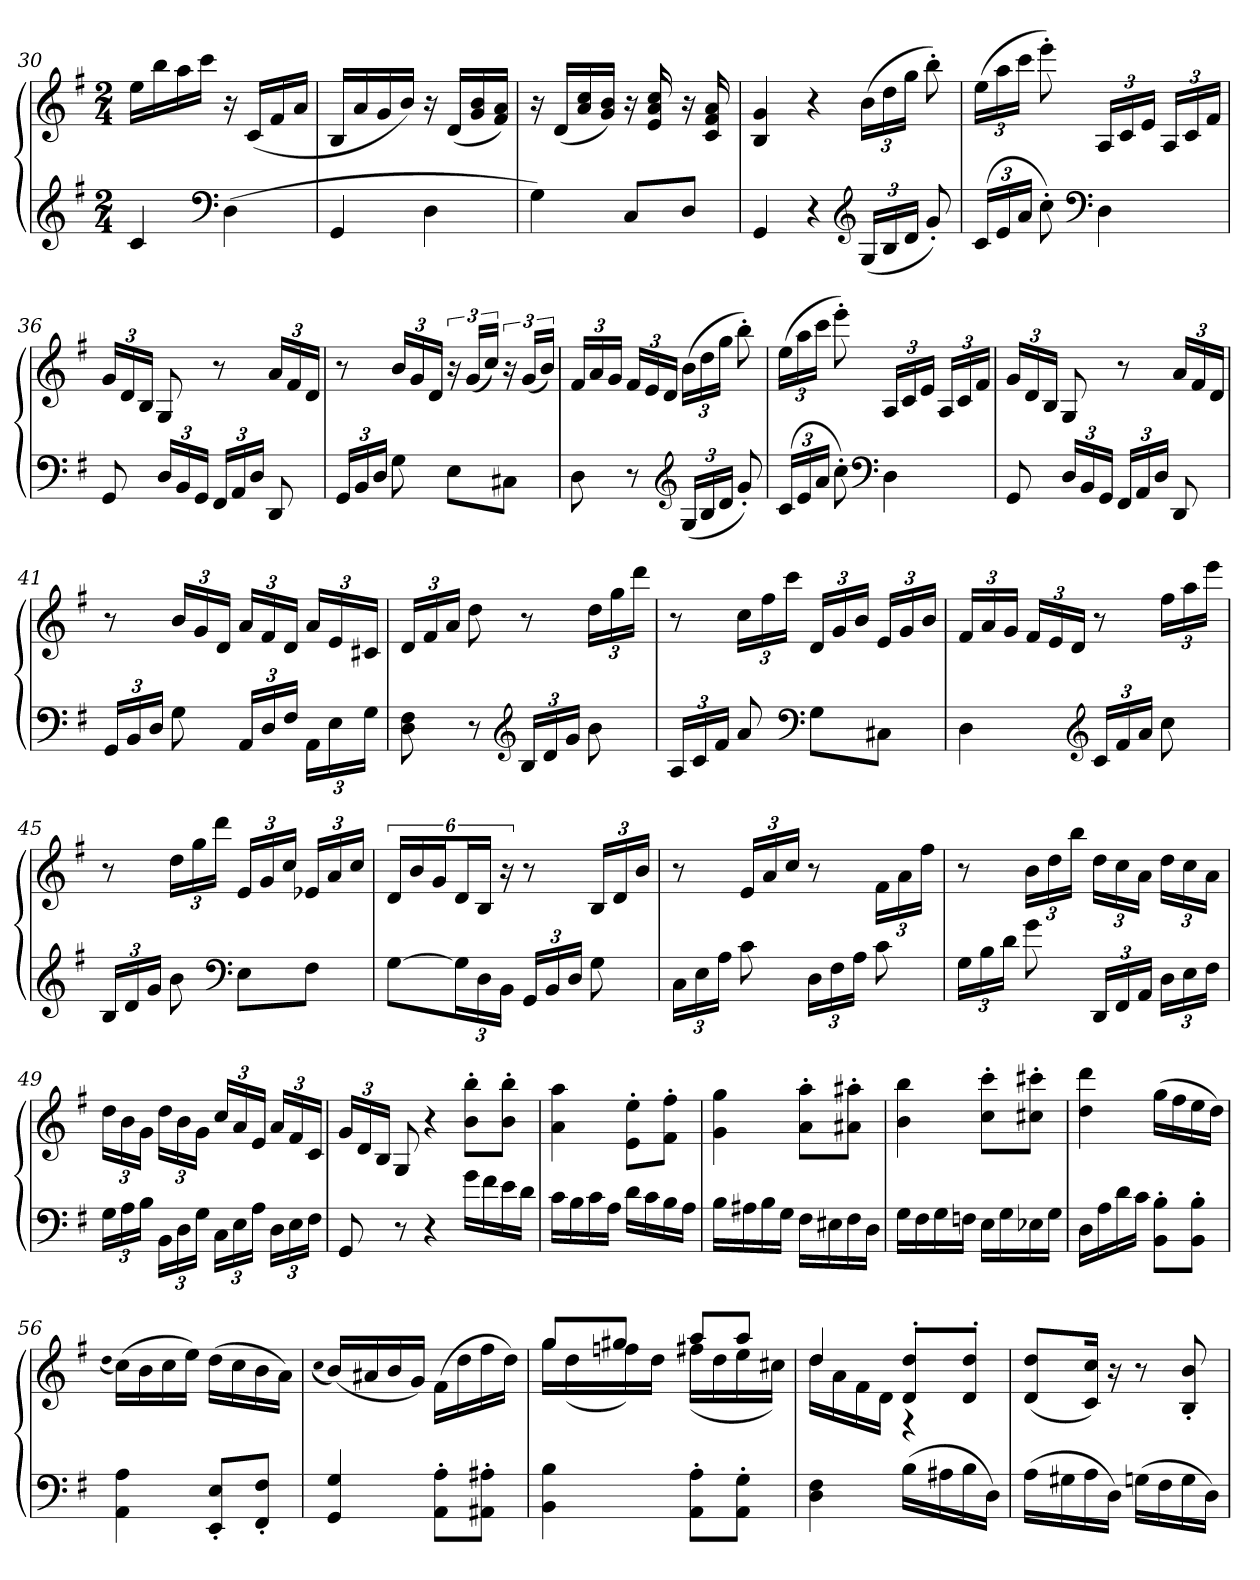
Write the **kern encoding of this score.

**kern	**kern
*part1	*part1
*staff2	*staff1
*clefG2	*clefG2
*k[f#]	*k[f#]
*M2/4	*M2/4
=30	=30
4c	16eeLL
.	16bb
.	16aa
.	16cccJJ
*clefF4	*
(4D	16r
.	(16cLL
.	16f#
.	16aJJ
=31	=31
4GG	16BLL
.	16a
.	16g
.	16bJJ)
4D	16r
.	(16dLL
.	16g 16b
.	16f# 16aJJ)
=32	=32
4G)	16r
.	(16dLL
.	16a 16cc
.	16g 16bJJ)
8CL	16r
.	16e 16a 16cc
8DJ	16r
.	16c 16f# 16a
=33	=33
4GG	4B 4g
4r	4r
*clefG2	*
(24GLL	(24bLL
24B	24dd
24dJJ	24ggJJ
8g')	8bb')
=35	=35
(24cLL	(24eeLL
24e	24aa
24aJJ	24cccJJ
8cc')	8eee')
*clefF4	*
4D	24ALL
.	24c
.	24eJJ
.	24ALL
.	24c
.	24f#JJ
=36	=36
8GG	24gLL
.	24d
.	24BJJ
24DLL	8G
24BB	.
24GGJJ	.
24FF#LL	8r
24AA	.
24DJJ	.
8DD	24aLL
.	24f#
.	24dJJ
=37	=37
24GGLL	8r
24BB	.
24DJJ	.
8G	24bLL
.	24g
.	24dJJ
8EL	24r
.	(24gLL
.	24ccJJ)
8C#XJ	24r
.	(24gLL
.	24bJJ)
=38	=38
8D	24f#LL
.	24a
.	24gJJ
8r	24f#LL
.	24e
.	24dJJ
*clefG2	*
(24GLL	(24bLL
24B	24dd
24dJJ	24ggJJ
8g')	8bb')
=39	=39
(24cLL	(24eeLL
24e	24aa
24aJJ	24cccJJ
8cc')	8eee')
*clefF4	*
4D	24ALL
.	24c
.	24eJJ
.	24ALL
.	24c
.	24f#JJ
=40	=40
8GG	24gLL
.	24d
.	24BJJ
24DLL	8G
24BB	.
24GGJJ	.
24FF#LL	8r
24AA	.
24DJJ	.
8DD	24aLL
.	24f#
.	24dJJ
=41	=41
24GGLL	8r
24BB	.
24DJJ	.
8G	24bLL
.	24g
.	24dJJ
24AALL	24aLL
24D	24f#
24F#JJ	24dJJ
24AALL	24aLL
24E	24e
24GJJ	24c#XJJ
=42	=42
8D 8F#	24dLL
.	24f#
.	24aJJ
8r	8dd
*clefG2	*
24BLL	8r
24d	.
24gJJ	.
8b	24ddLL
.	24gg
.	24dddJJ
=43	=43
24ALL	8r
24c	.
24f#JJ	.
8a	24ccLL
.	24ff#
.	24cccJJ
*clefF4	*
8GL	24dLL
.	24g
.	24bJJ
8C#XJ	24eLL
.	24g
.	24bJJ
=44	=44
4D	24f#LL
.	24a
.	24gJJ
.	24f#LL
.	24e
.	24dJJ
*clefG2	*
24cLL	8r
24f#	.
24aJJ	.
8cc	24ff#LL
.	24aa
.	24eeeJJ
=45	=45
24BLL	8r
24d	.
24gJJ	.
8b	24ddLL
.	24gg
.	24dddJJ
*clefF4	*
8EL	24eLL
.	24g
.	24ccJJ
8F#J	24e-XLL
.	24a
.	24ccJJ
=46	=46
[8GL	24dLL
.	24b
.	24gJ
24GL]	24dL
24D	24BJJ
24BBJJ	24r
24GGLL	8r
24BB	.
24DJJ	.
8G	24BLL
.	24d
.	24bJJ
=47	=47
24CLL	8r
24E	.
24AJJ	.
8c	24eLL
.	24a
.	24ccJJ
24DLL	8r
24F#	.
24AJJ	.
8c	24f#LL
.	24a
.	24ff#JJ
=48	=48
24GLL	8r
24B	.
24dJJ	.
8g	24bLL
.	24dd
.	24bbJJ
24DDLL	24ddLL
24FF#	24cc
24AAJJ	24aJJ
24DLL	24ddLL
24E	24cc
24F#JJ	24aJJ
=49	=49
24GLL	24ddLL
24A	24b
24BJJ	24gJJ
24BBLL	24ddLL
24D	24b
24GJJ	24gJJ
24CLL	24ccLL
24E	24a
24AJJ	24eJJ
24DLL	24aLL
24E	24f#
24F#JJ	24cJJ
=50	=50
8GG	24gLL
.	24d
.	24BJJ
8r	8G
4r	4r
16gLL	8b' 8bb'L
16f#	.
16e	8b' 8bb'J
16dJJ	.
=52	=52
16cLL	4a 4aa
16B	.
16c	.
16AJJ	.
16dLL	8e' 8ee'L
16c	.
16B	8f#' 8ff#'J
16AJJ	.
=53	=53
16BLL	4g 4gg
16A#X	.
16B	.
16GJJ	.
16F#LL	8a' 8aa'L
16E#X	.
16F#	8a#X' 8aa#X'J
16DJJ	.
=54	=54
16GLL	4b 4bb
16F#	.
16G	.
16FnJJ	.
16ELL	8cc' 8ccc'L
16G	.
16E-X	8cc#X' 8ccc#X'J
16GJJ	.
=55	=55
16DLL	4dd 4ddd
16A	.
16d	.
16cJJ	.
8BB' 8B'L	(16ggLL
.	16ff#
8BB' 8B'J	16ee
.	16ddJJ)
=56	=56
.	(qdd
4AA 4A	(16ccLL)
.	16b
.	16cc
.	16eeJJ)
8EE' 8E'L	(16ddLL
.	16cc
8FF#' 8F#'J	16b
.	16aJJ)
=57	=57
.	(qcc
4GG 4G	(16bLL)
.	16a#X
.	16b
.	16gJJ)
8AA' 8A'L	(16f#LL
.	16dd
8AA#X' 8A#X'J	16ff#
.	16ddJJ)
=58	=58
*	*^
4BB 4B	8ggL	16ggLL
.	.	(16dd
.	8gg#XJ	16ffn)
.	.	16ddJJ
8AA' 8A'L	8aaL	(16ff#XLL
.	.	16dd
8AA' 8G'J	8aaJ	16ee
.	.	16cc#XJJ)
=59	=59	=59
4D 4F#	4dd	16ddLL
.	.	16a
.	.	16f#
.	.	16dJJ
(16BLL	8d' 8dd'L	4r
16A#X	.	.
16B	8d' 8dd'J	.
16DJJ)	.	.
*	*v	*v
=60	=60
(16ALL	(8d 8ddL
16G#X	.
16A	16c 16ccJk)
16DJJ)	16r
(16GnLL	8r
16F#	.
16G	8B' 8b'
16DJJ)	.
=	=
*-	*-
